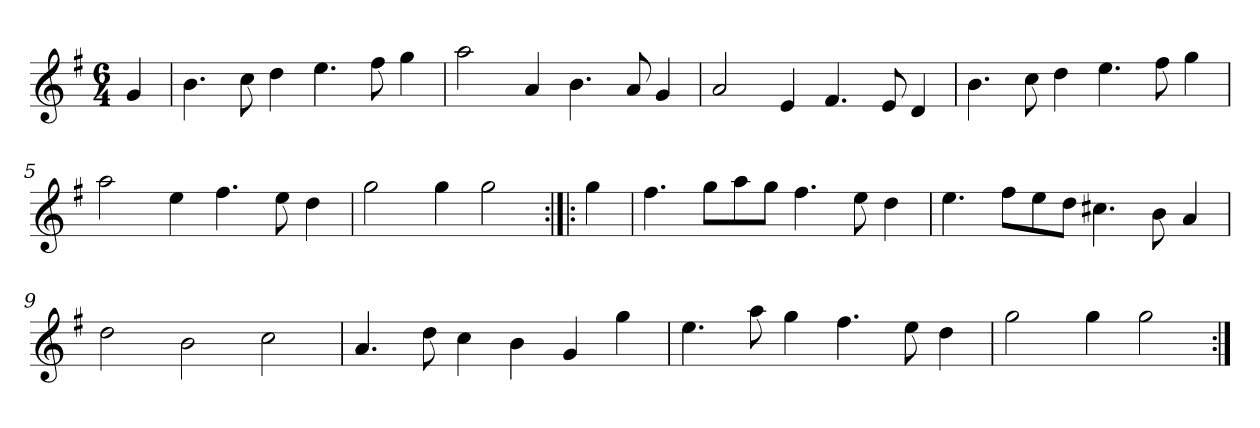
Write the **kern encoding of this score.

**kern
*part1
*staff1
*clefG2
*k[f#]
*G:
*M6/4
*MM120
=
4g
=1
4.b
8cc
4dd
4.ee
8ff#
4gg
=2
2aa
4a
4.b
8a
4g
=3
2a
4e
4.f#
8e
4d
=4
4.b
8cc
4dd
4.ee
8ff#
4gg
=5
2aa
4ee
4.ff#
8ee
4dd
=6
2gg
4gg
2gg
=:|!|:
4gg
=7
4.ff#
8gg\L
8aa\
8gg\J
4.ff#
8ee
4dd
=8
4.ee
8ff#\L
8ee\
8dd\J
4.cc#X
8b
4a
=9
2dd
2b
2cc
=10
4.a
8dd
4cc
4b
4g
4gg
=11
4.ee
8aa
4gg
4.ff#
8ee
4dd
=12
2gg
4gg
2gg
=:|!
*-
